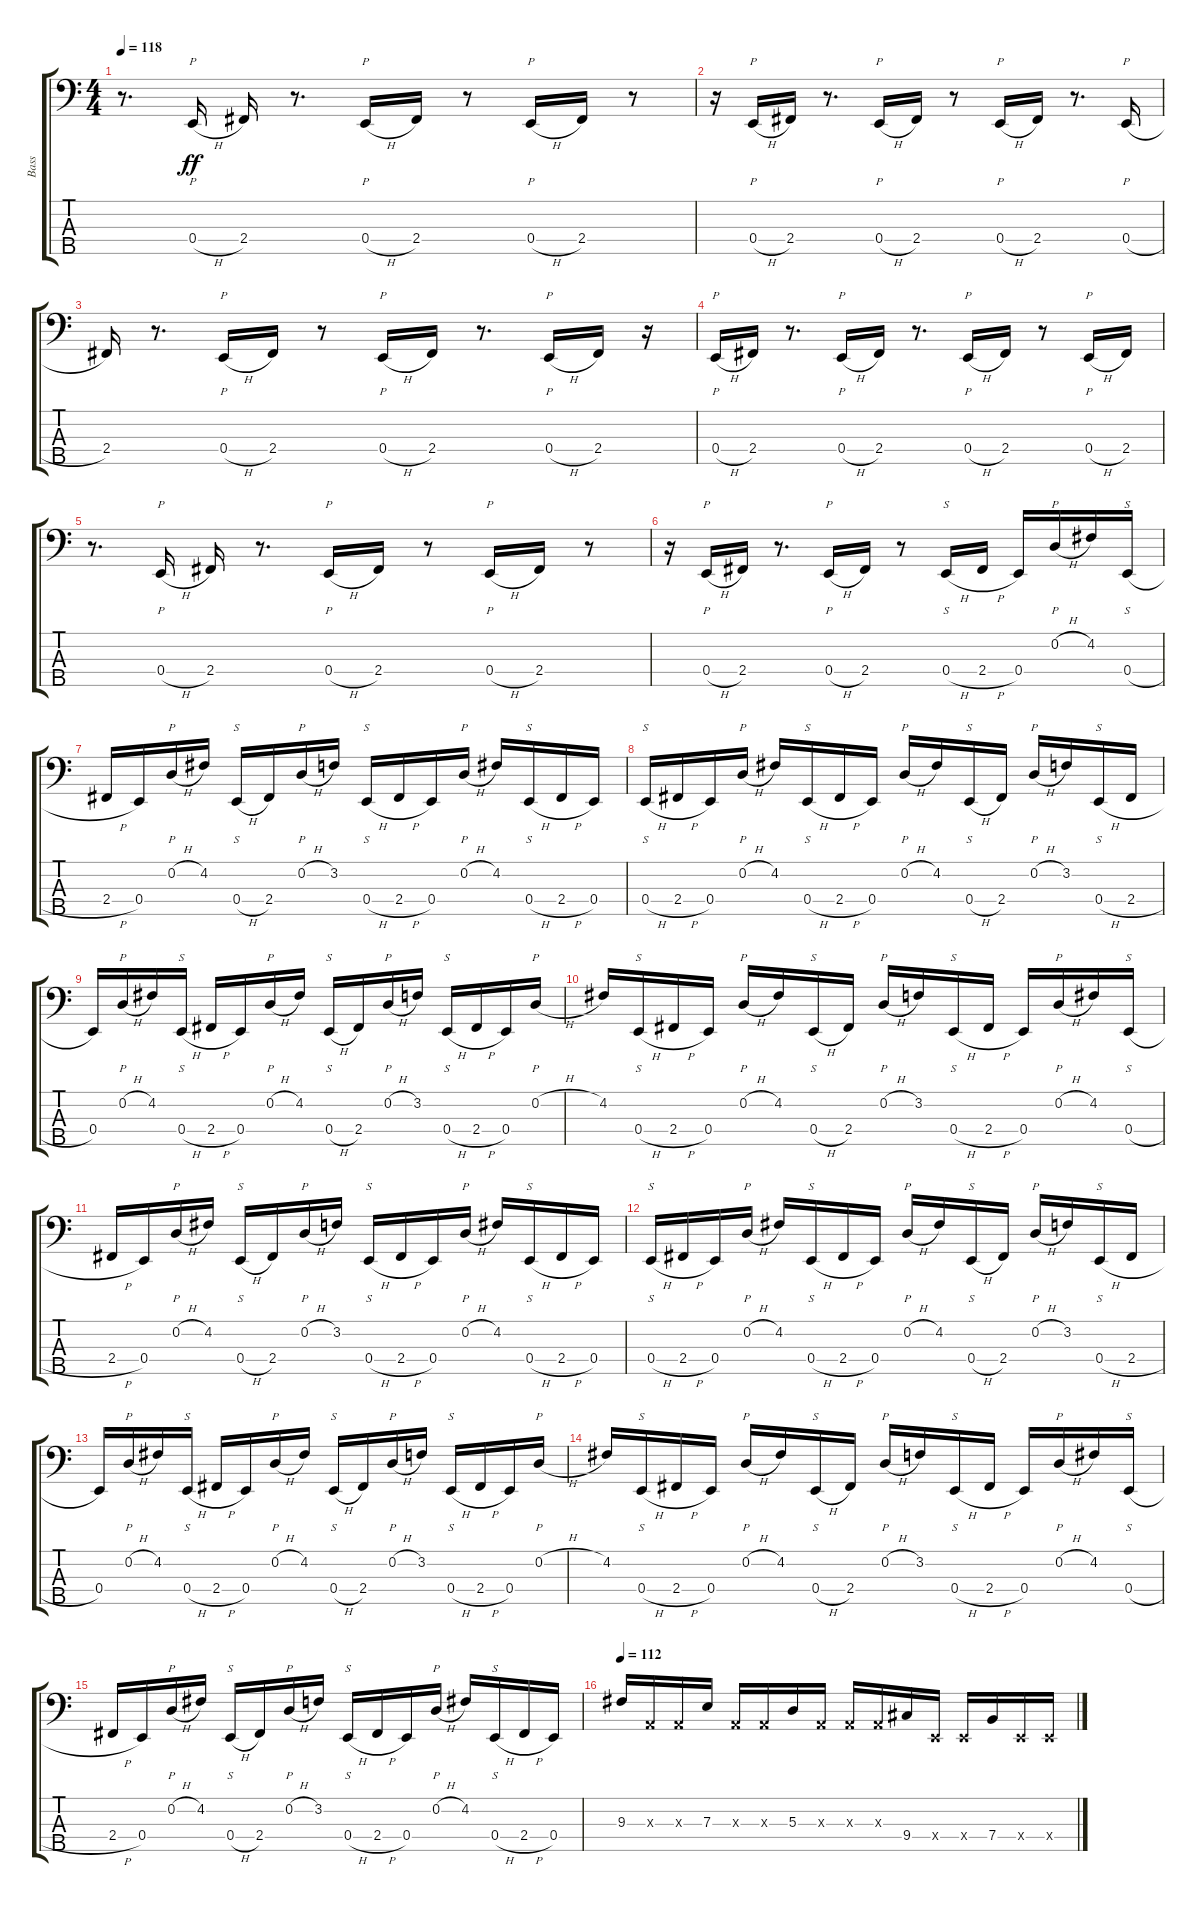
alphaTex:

\track ("Bass" "Bass") {instrument electricbassfinger}
\staff {score tabs}
\tuning (G2 D2 A1 E1 A0) {hide}
\ts (4 4)
\tempo 118
\clef f4
\ks c
r.8{d dy ff} 0.4{h}.16{p} 2.4.16 r.8{d} 0.4{h}.16{p} 2.4.16 r.8 0.4{h}.16{p} 2.4.16 r.8 |
r.16 0.4{h}.16{p} 2.4.16 r.8{d} 0.4{h}.16{p} 2.4.16 r.8 0.4{h}.16{p} 2.4.16 r.8{d} 0.4{h}.16{p} |
2.4.16 r.8{d} 0.4{h}.16{p} 2.4.16 r.8 0.4{h}.16{p} 2.4.16 r.8{d} 0.4{h}.16{p} 2.4.16 r.16 |
0.4{h}.16{p} 2.4.16 r.8{d} 0.4{h}.16{p} 2.4.16 r.8{d} 0.4{h}.16{p} 2.4.16 r.8 0.4{h}.16{p} 2.4.16 |
r.8{d} 0.4{h}.16{p} 2.4.16 r.8{d} 0.4{h}.16{p} 2.4.16 r.8 0.4{h}.16{p} 2.4.16 r.8 |
r.16 0.4{h}.16{p} 2.4.16 r.8{d} 0.4{h}.16{p} 2.4.16 r.8 0.4{h}.16{s} 2.4{h}.16 0.4.16 0.2{h}.16{p} 4.2.16 0.4{h}.16{s} |
2.4{h}.16 0.4.16 0.2{h}.16{p} 4.2.16 0.4{h}.16{s} 2.4.16 0.2{h}.16{p} 3.2.16 0.4{h}.16{s} 2.4{h}.16 0.4.16 0.2{h}.16{p} 4.2.16 0.4{h}.16{s} 2.4{h}.16 0.4.16 |
\section ("" "")
0.4{h}.16{s} 2.4{h}.16 0.4.16 0.2{h}.16{p} 4.2.16 0.4{h}.16{s} 2.4{h}.16 0.4.16 0.2{h}.16{p} 4.2.16 0.4{h}.16{s} 2.4.16 0.2{h}.16{p} 3.2.16 0.4{h}.16{s} 2.4{h}.16 |
0.4.16 0.2{h}.16{p} 4.2.16 0.4{h}.16{s} 2.4{h}.16 0.4.16 0.2{h}.16{p} 4.2.16 0.4{h}.16{s} 2.4.16 0.2{h}.16{p} 3.2.16 0.4{h}.16{s} 2.4{h}.16 0.4.16 0.2{h}.16{p} |
4.2.16 0.4{h}.16{s} 2.4{h}.16 0.4.16 0.2{h}.16{p} 4.2.16 0.4{h}.16{s} 2.4.16 0.2{h}.16{p} 3.2.16 0.4{h}.16{s} 2.4{h}.16 0.4.16 0.2{h}.16{p} 4.2.16 0.4{h}.16{s} |
2.4{h}.16 0.4.16 0.2{h}.16{p} 4.2.16 0.4{h}.16{s} 2.4.16 0.2{h}.16{p} 3.2.16 0.4{h}.16{s} 2.4{h}.16 0.4.16 0.2{h}.16{p} 4.2.16 0.4{h}.16{s} 2.4{h}.16 0.4.16 |
0.4{h}.16{s} 2.4{h}.16 0.4.16 0.2{h}.16{p} 4.2.16 0.4{h}.16{s} 2.4{h}.16 0.4.16 0.2{h}.16{p} 4.2.16 0.4{h}.16{s} 2.4.16 0.2{h}.16{p} 3.2.16 0.4{h}.16{s} 2.4{h}.16 |
0.4.16 0.2{h}.16{p} 4.2.16 0.4{h}.16{s} 2.4{h}.16 0.4.16 0.2{h}.16{p} 4.2.16 0.4{h}.16{s} 2.4.16 0.2{h}.16{p} 3.2.16 0.4{h}.16{s} 2.4{h}.16 0.4.16 0.2{h}.16{p} |
4.2.16 0.4{h}.16{s} 2.4{h}.16 0.4.16 0.2{h}.16{p} 4.2.16 0.4{h}.16{s} 2.4.16 0.2{h}.16{p} 3.2.16 0.4{h}.16{s} 2.4{h}.16 0.4.16 0.2{h}.16{p} 4.2.16 0.4{h}.16{s} |
2.4{h}.16 0.4.16 0.2{h}.16{p} 4.2.16 0.4{h}.16{s} 2.4.16 0.2{h}.16{p} 3.2.16 0.4{h}.16{s} 2.4{h}.16 0.4.16 0.2{h}.16{p} 4.2.16 0.4{h}.16{s} 2.4{h}.16 0.4.16 |
\tempo 112
9.3.16{instrument electricbassfinger} 0.3{x}.16 0.3{x}.16 7.3.16 0.3{x}.16 0.3{x}.16 5.3.16 0.3{x}.16 0.3{x}.16 0.3{x}.16 9.4.16 0.4{x}.16 0.4{x}.16 7.4.16 0.4{x}.16 0.4{x}.16
